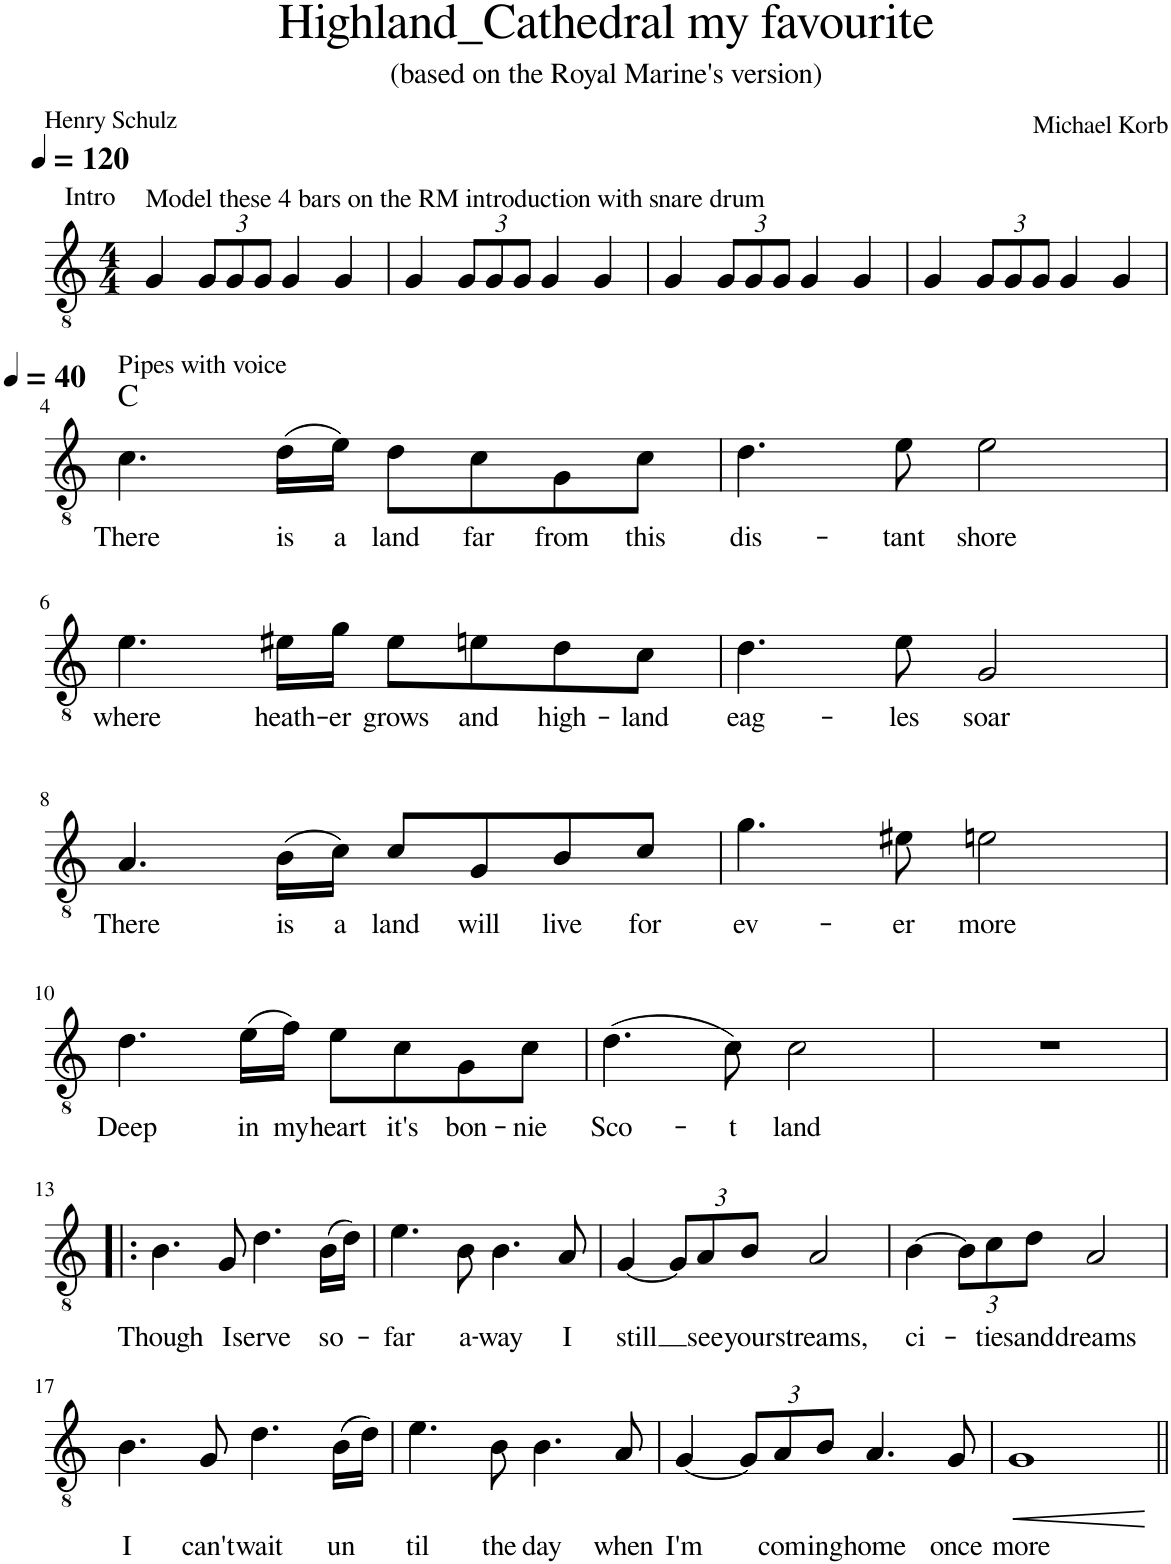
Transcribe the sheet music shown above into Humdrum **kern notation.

**kern	**text	**dynam	**harte
*part1	*part1	*part1	*part1
*staff1	*staff1	*staff1	*
*I"Tenor	*	*	*
*I'T.	*	*	*
*clefGv2	*	*	*
*k[]	*	*	*
*M4/4	*	*	*
*MM120	*	*	*
=1	=1	=1	=1
!LO:TX:a:t=Model these 4 bars on the RM introduction with snare drum	!	!	!
!LO:TX:a:t=Intro	!	!	!
4G/	.	.	.
*Xbrackettup	*	*	*
12G/L	.	.	.
12G/	.	.	.
12G/J	.	.	.
4G/	.	.	.
4G/	.	.	.
=2	=2	=2	=2
4G/	.	.	.
12G/L	.	.	.
12G/	.	.	.
12G/J	.	.	.
4G/	.	.	.
4G/	.	.	.
=3	=3	=3	=3
4G/	.	.	.
12G/L	.	.	.
12G/	.	.	.
12G/J	.	.	.
4G/	.	.	.
4G/	.	.	.
=3X1	=3X1	=3X1	=3X1
4G/	.	.	.
12G/L	.	.	.
12G/	.	.	.
12G/J	.	.	.
4G/	.	.	.
4G/	.	.	.
!!LO:LB:g=z
=4	=4	=4	=4
!LO:TX:a:t=Pipes with voice	!	!	!
!	!LO:LY:b	!	!
4.c\	There	.	C:maj
!	!LO:LY:b	!	!
(16d\LL	is	.	.
!	!LO:LY:b	!	!
16e\JJ)	a	.	.
!	!LO:LY:b	!	!
8d\L	land	.	.
!	!LO:LY:b	!	!
8c\	far	.	.
!	!LO:LY:b	!	!
8G\	from	.	.
!	!LO:LY:b	!	!
8c\J	this	.	.
=5	=5	=5	=5
!	!LO:LY:b	!	!
4.d\	dis-	.	.
!	!LO:LY:b	!	!
8e\	-tant	.	.
!	!LO:LY:b	!	!
2e\	shore	.	.
!!LO:LB:g=z
=6	=6	=6	=6
!	!LO:LY:b	!	!
4.e\	where	.	.
!	!LO:LY:b	!	!
16e#X\LL	heath-	.	.
!	!LO:LY:b	!	!
16g\JJ	-er	.	.
!	!LO:LY:b	!	!
8e#\L	grows	.	.
!	!LO:LY:b	!	!
8en\	and	.	.
!	!LO:LY:b	!	!
8d\	high-	.	.
!	!LO:LY:b	!	!
8c\J	-land	.	.
=7	=7	=7	=7
!	!LO:LY:b	!	!
4.d\	eag-	.	.
!	!LO:LY:b	!	!
8e\	-les	.	.
!	!LO:LY:b	!	!
2G/	soar	.	.
!!LO:LB:g=z
=8	=8	=8	=8
!	!LO:LY:b	!	!
4.A/	There	.	.
!	!LO:LY:b	!	!
(16B\LL	is	.	.
!	!LO:LY:b	!	!
16c\JJ)	a	.	.
!	!LO:LY:b	!	!
8c/L	land	.	.
!	!LO:LY:b	!	!
8G/	will	.	.
!	!LO:LY:b	!	!
8B/	live	.	.
!	!LO:LY:b	!	!
8c/J	for	.	.
=9	=9	=9	=9
!	!LO:LY:b	!	!
4.g\	ev-	.	.
!	!LO:LY:b	!	!
8e#X\	-er	.	.
!	!LO:LY:b	!	!
2en\	more	.	.
!!LO:LB:g=z
=10	=10	=10	=10
!	!LO:LY:b	!	!
4.d\	Deep	.	.
!	!LO:LY:b	!	!
(16e\LL	in	.	.
!	!LO:LY:b	!	!
16f\JJ)	my	.	.
!	!LO:LY:b	!	!
8e\L	heart	.	.
!	!LO:LY:b	!	!
8c\	it's	.	.
!	!LO:LY:b	!	!
8G\	bon-	.	.
!	!LO:LY:b	!	!
8c\J	-nie	.	.
=11	=11	=11	=11
!	!LO:LY:b	!	!
(4.d\	Sco-	.	.
!	!LO:LY:b	!	!
8c\)	-t	.	.
!	!LO:LY:b	!	!
2c\	land	.	.
=12	=12	=12	=12
1r	.	.	.
!!LO:LB:g=z
=13!|:	=13!|:	=13!|:	=13!|:
!	!LO:LY:b	!	!
4.B\	Though	.	.
!	!LO:LY:b	!	!
8G/	I	.	.
!	!LO:LY:b	!	!
4.d\	serve	.	.
!	!LO:LY:b	!	!
(16B\LL	so-	.	.
16d\JJ)	.	.	.
=14	=14	=14	=14
!	!LO:LY:b	!	!
4.e\	-far	.	.
!	!LO:LY:b	!	!
8B\	a-	.	.
!	!LO:LY:b	!	!
4.B\	-way	.	.
!	!LO:LY:b	!	!
8A/	I	.	.
=15	=15	=15	=15
!	!LO:LY:b	!	!
[4G/	still	.	.
12G/L]	.	.	.
!	!LO:LY:b	!	!
12A/	see	.	.
!	!LO:LY:b	!	!
12B/J	your	.	.
!	!LO:LY:b	!	!
2A/	streams,	.	.
=16	=16	=16	=16
!	!LO:LY:b	!	!
[4B\	ci-	.	.
12B\L]	.	.	.
!	!LO:LY:b	!	!
12c\	-ties	.	.
!	!LO:LY:b	!	!
12d\J	and	.	.
!	!LO:LY:b	!	!
2A/	dreams	.	.
!!LO:LB:g=z
=17	=17	=17	=17
!	!LO:LY:b	!	!
4.B\	I	.	.
!	!LO:LY:b	!	!
8G/	can't	.	.
!	!LO:LY:b	!	!
4.d\	wait	.	.
!	!LO:LY:b	!	!
(16B\LL	un	.	.
16d\JJ)	.	.	.
=18	=18	=18	=18
!	!LO:LY:b	!	!
4.e\	til	.	.
!	!LO:LY:b	!	!
8B\	the	.	.
!	!LO:LY:b	!	!
4.B\	day	.	.
!	!LO:LY:b	!	!
8A/	when	.	.
=19	=19	=19	=19
!	!LO:LY:b	!	!
[4G/	I'm	.	.
12G/L]	.	.	.
!	!LO:LY:b	!	!
12A/	com-	.	.
!	!LO:LY:b	!	!
12B/J	-ing	.	.
!	!LO:LY:b	!	!
4.A/	home	.	.
!	!LO:LY:b	!	!
8G/	once	.	.
=20	=20	=20	=20
!	!LO:LY:b	!LO:HP:b	!
1G	more	<	.
.	.	[	.
=||	=||	=||	=||
*-	*-	*-	*-
